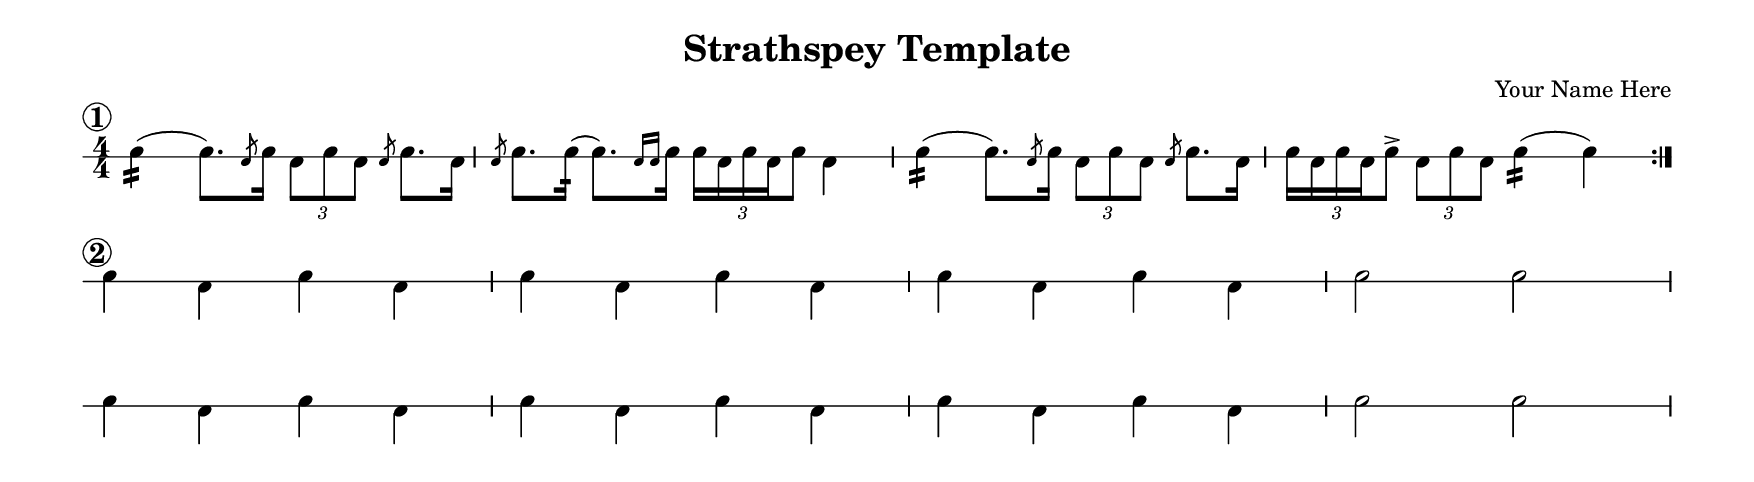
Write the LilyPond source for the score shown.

\version "2.20.0"


%%% DRUM STYLE SETUP %%%

  % Define two sets of hand aliases: ll/rr and P/p
  drumPitchNames.rr = #'right 
  drumPitchNames.ll = #'left
  drumPitchNames.P  = #'right
  drumPitchNames.p  = #'left

  % Defines a style table that puts left under the line, and right above it
  #(define pipe-band-snare '((left default #f -1) (right default #f 1)))

%%%% Welcome to Pipe Band Drumming with Lilypond

% This file assumes that drum notes are being created with 'left and 'right
% types as per the drum style setup above.

%%% FIX THE LAYOUT %%%

  \layout {
    % No indent on the first line
    indent = #0
    \context {
      \Score
      % Fixes grace note spacing in drags and roughs
      \consists "Grace_spacing_engraver"
      \override GraceSpacing.shortest-duration-space = 0.1
      \override GraceSpacing.spacing-increment = 0.1
      % All stems down
      \override Stem.direction = #down
      % Flatten beams
      \override Beam #'positions = #'(-4 . -4)
      
      % 1 Line in the staff
      \override StaffSymbol.line-count =  #1      
      drumStyleTable = #(alist->hash-table pipe-band-snare)

      % Remove this line to enable bar numbers
      \omit BarNumber
      % Dont show a clef
      \omit Clef
      
      
    }
  }

%%% SUPPORT FUNCTIONS %%%

%% (if (equal? 'right (ly:music-property inHand 'drum-type))
  #(define (hands inHand)
  (if (equal? 'right (find-first-pitch inHand))
    (cons 'right 'left)
    (cons 'left 'right))
  )

  #(define (find-first-pitch music)
  (if (eq? #t (ly:music-property music 'drum-type #t))
    (ly:music-property (car (ly:music-property (ly:music-property music 'element) 'elements)) 'drum-type)
    (ly:music-property music 'drum-type)
  ))

%%% DRUM EMBELLISHMENTS %%%

  flam =
  #(define-music-function (parser location baseNote) (ly:music?)
  (let* ((h (hands baseNote))
        (offHand (cdr h))
        (gracey (make-music 'NoteEvent 'drum-type offHand 'duration (ly:make-duration 3)) )
        )

  #{
  \slashedGrace {
      \once \override Stem #'direction = #up
      $gracey
  }
  $baseNote
  #}
  ))

  drag =
  #(define-music-function (parser location baseNote) (ly:music?)
  (let* ((h (hands baseNote))
        (offHand (cdr h))
        (gracey (make-music 'NoteEvent 'drum-type offHand 'duration (ly:make-duration 4)) )
        )
  #{
  \slashedGrace {
      \once \override Stem #'direction = #up
      \once \override Beam #'positions = #'(2 . 2.25)
      $gracey $gracey
  }
  $baseNote
  #}
  ))

  triplet =
  #(define-music-function
       (parser location padding)
       (ly:music?)
     #{
       \tuplet 3/2 #padding
     #})


\paper {
   #(set-paper-size "a4landscape") 
}

\header {
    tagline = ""
    title = "Strathspey Template"
    composer = "Your Name Here"
}

notes = \drummode {
  
  % Part 1. Simple Repeat.
  \repeat volta 2 {
    \mark \markup { \circle \bold 1 }
      % Bar 1
      P4:16( P8.) \flam P16 \triplet { p8 P p } \flam P8. p16 |
  
      % Bar 2
      \flam P8.  P16:32(  P8.)[ \drag P16] \triplet { P16 p P p P8 } p4 |
  
      % Bar 3
      P4:16( P8.) \flam P16 \triplet { p8 P p } \flam P8. p16 |
  
      % Bar 4
      \triplet { P16 p P p P8-> } \triplet { p8 P p } P4:16( P4) | \break
  }

  % Part 2. Full 8 bars.
  {
    \mark \markup { \circle \bold 2 }
    P4 p P p | P p P p | P p P p | P2 P2 | \break
    P4 p P p | P p P p | P p P p | P2 P2 | \break
  }
}

\drums {
      \set strictBeatBeaming = ##t
      \numericTimeSignature
      \time 4/4
      \notes 
}